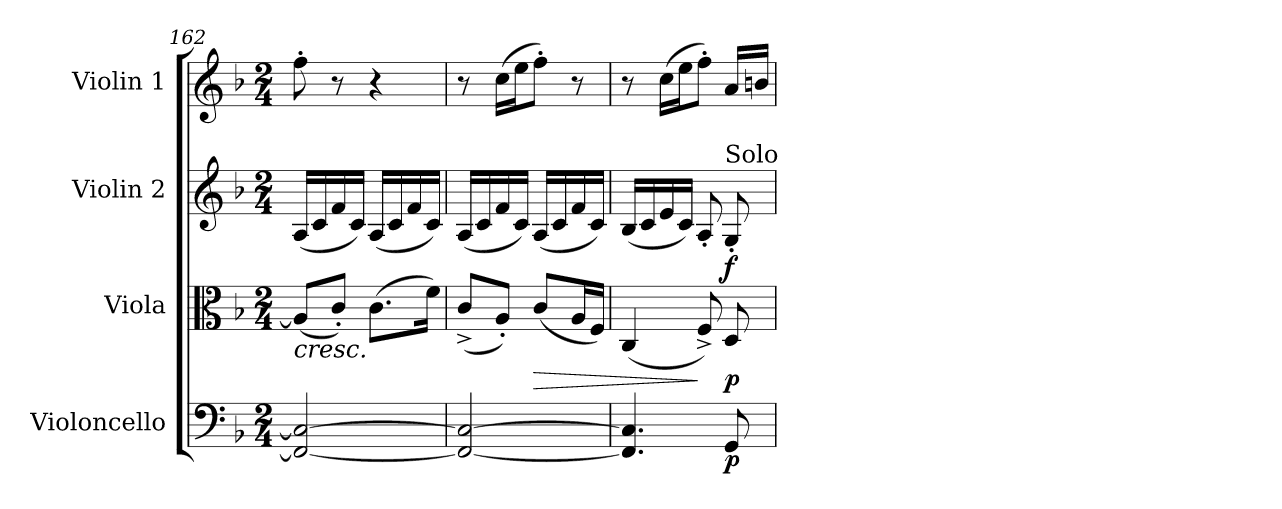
**kern	**dynam	**kern	**dynam	**kern	**dynam	**kern
*part4	*part4	*part3	*part3	*part2	*part2	*part1
*staff4	*staff4	*staff3	*staff3	*staff2	*staff2	*staff1
*I"Violoncello	*	*I"Viola	*	*I"Violin 2	*	*I"Violin 1
*I'Vc	*	*I'Vla	*	*I'Vln	*	*I'Vln
*clefF4	*	*clefC3	*	*clefG2	*	*clefG2
*k[b-]	*	*k[b-]	*	*k[b-]	*	*k[b-]
*M2/4	*	*M2/4	*	*M2/4	*	*M2/4
=162	=162	=162	=162	=162	=162	=162
!	!	!	!LO:HP:b	!	!	!
2FF/_ 2C/_	.	(8A/L]	<	(16A/LL	.	8ff'\
.	.	.	.	16c/	.	.
.	.	8c'/J)	.	16f/	.	8r
.	.	.	.	16c/JJ)	.	.
.	.	(8.c\L	.	(16A/LL	.	4r
.	.	.	.	16c/	.	.
.	.	.	.	16f/	.	.
.	.	16f\Jk)	.	16c/JJ)	.	.
!!LO:PB:g=z
=163	=163	=163	=163	=163	=163	=163
2FF/_ 2C/_	.	(8c^/L	.	(16A/LL	.	8r
.	.	.	.	16c/	.	.
.	.	8A'/J)	.	16f/	.	(16cc\LL
.	.	.	.	16c/JJ)	.	16ee\J
!	!	!	!LO:HP:b	!	!	!
.	.	(8c/L	>	(16A/LL	.	8ff'\J)
.	.	.	.	16c/	.	.
.	.	16A/L	.	16f/	.	8r
.	.	16F/JJ)	.	16c/JJ)	.	.
.	.	.	[	.	.	.
=164	=164	=164	=164	=164	=164	=164
4.FF/] 4.C/]	.	(4C/	.	(16B-/LL	.	8r
.	.	.	.	16c/	.	.
.	.	.	.	16e/	.	(16cc\LL
.	.	.	.	16c/JJ)	.	16ee\J
.	.	8F^/)	]	8A'/	.	8ff'\J)
!	!	!	!	!LO:TX:a:t=Solo	!	!
!	!LO:DY:b	!	!LO:DY:b	!	!LO:DY:b	!
8GG/	p	8D/	p	8G'/	f	16a/LL
.	.	.	.	.	.	16bn/JJ
=	=	=	=	=	=	=
*-	*-	*-	*-	*-	*-	*-
